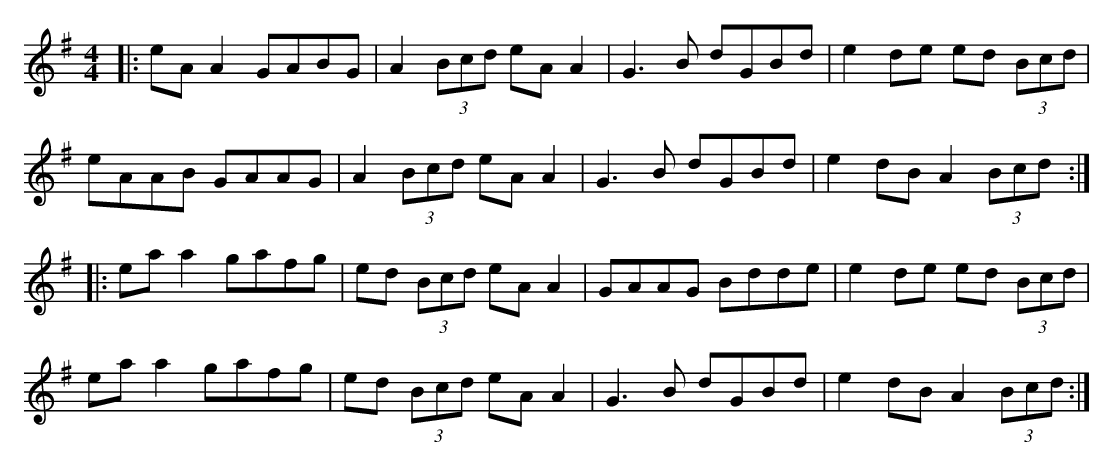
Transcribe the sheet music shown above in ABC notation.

X:1
M:4/4
K:Ador
|:eA A2 GABG|A2 (3Bcd eA A2|G3B dGBd|e2 de ed (3Bcd|
eAAB GAAG|A2 (3Bcd eA A2|G3B dGBd|e2 dB A2 (3Bcd:|
|:ea a2 gafg|ed (3Bcd eA A2|GAAG Bdde|e2de ed (3Bcd|
ea a2 gafg|ed (3Bcd eA A2|G3B dGBd|e2 dB A2 (3Bcd:|
